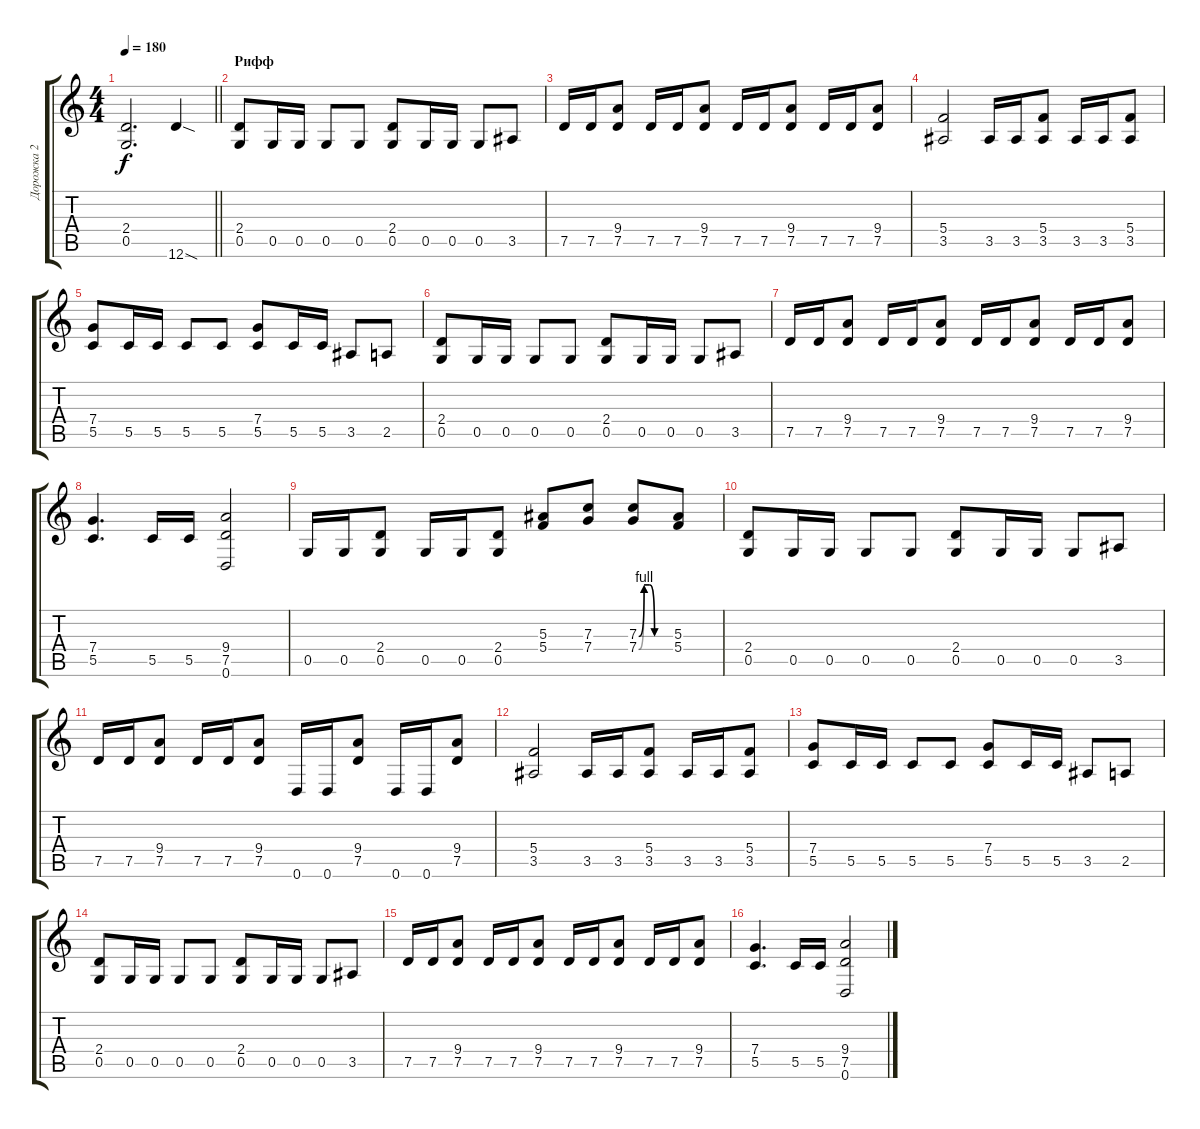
\track ("Дорожка 2" "Дорожка 2") {instrument distortionguitar}
\staff {score tabs}
\tuning (D4 A3 F3 C3 G2 D2) {hide}
\ts (4 4)
\tempo 180
\clef g2
\barLineRight lightlight
\ks c
(2.4 0.5).2{d dy f} 12.6{sod}.4 |
\section ("" "Рифф")
(2.4 0.5).8 0.5.16 0.5.16 0.5.8 0.5.8 (2.4 0.5).8 0.5.16 0.5.16 0.5.8 3.5.8 |
7.5.16 7.5.16 (9.4 7.5).8 7.5.16 7.5.16 (9.4 7.5).8 7.5.16 7.5.16 (9.4 7.5).8 7.5.16 7.5.16 (9.4 7.5).8 |
(5.4 3.5).2 3.5.16 3.5.16 (5.4 3.5).8 3.5.16 3.5.16 (5.4 3.5).8 |
(7.4 5.5).8 5.5.16 5.5.16 5.5.8 5.5.8 (7.4 5.5).8 5.5.16 5.5.16 3.5.8 2.5.8 |
(2.4 0.5).8 0.5.16 0.5.16 0.5.8 0.5.8 (2.4 0.5).8 0.5.16 0.5.16 0.5.8 3.5.8 |
7.5.16 7.5.16 (9.4 7.5).8 7.5.16 7.5.16 (9.4 7.5).8 7.5.16 7.5.16 (9.4 7.5).8 7.5.16 7.5.16 (9.4 7.5).8 |
(7.4 5.5).4{d} 5.5.16 5.5.16 (9.4 7.5 0.6).2 |
0.5.16 0.5.16 (2.4 0.5).8 0.5.16 0.5.16 (2.4 0.5).8 (5.3 5.4).8 (7.3 7.4).8 (7.3{be (custom 0 0 10 4 20 4 30 0 60 0)} 7.4{be (custom 0 0 10 4 20 4 30 0 60 0)}).8 (5.3 5.4).8 |
(2.4 0.5).8 0.5.16 0.5.16 0.5.8 0.5.8 (2.4 0.5).8 0.5.16 0.5.16 0.5.8 3.5.8 |
7.5.16 7.5.16 (9.4 7.5).8 7.5.16 7.5.16 (9.4 7.5).8 0.6.16 0.6.16 (9.4 7.5).8 0.6.16 0.6.16 (9.4 7.5).8 |
(5.4 3.5).2 3.5.16 3.5.16 (5.4 3.5).8 3.5.16 3.5.16 (5.4 3.5).8 |
(7.4 5.5).8 5.5.16 5.5.16 5.5.8 5.5.8 (7.4 5.5).8 5.5.16 5.5.16 3.5.8 2.5.8 |
(2.4 0.5).8 0.5.16 0.5.16 0.5.8 0.5.8 (2.4 0.5).8 0.5.16 0.5.16 0.5.8 3.5.8 |
7.5.16 7.5.16 (9.4 7.5).8 7.5.16 7.5.16 (9.4 7.5).8 7.5.16 7.5.16 (9.4 7.5).8 7.5.16 7.5.16 (9.4 7.5).8 |
(7.4 5.5).4{d} 5.5.16 5.5.16 (9.4 7.5 0.6).2
